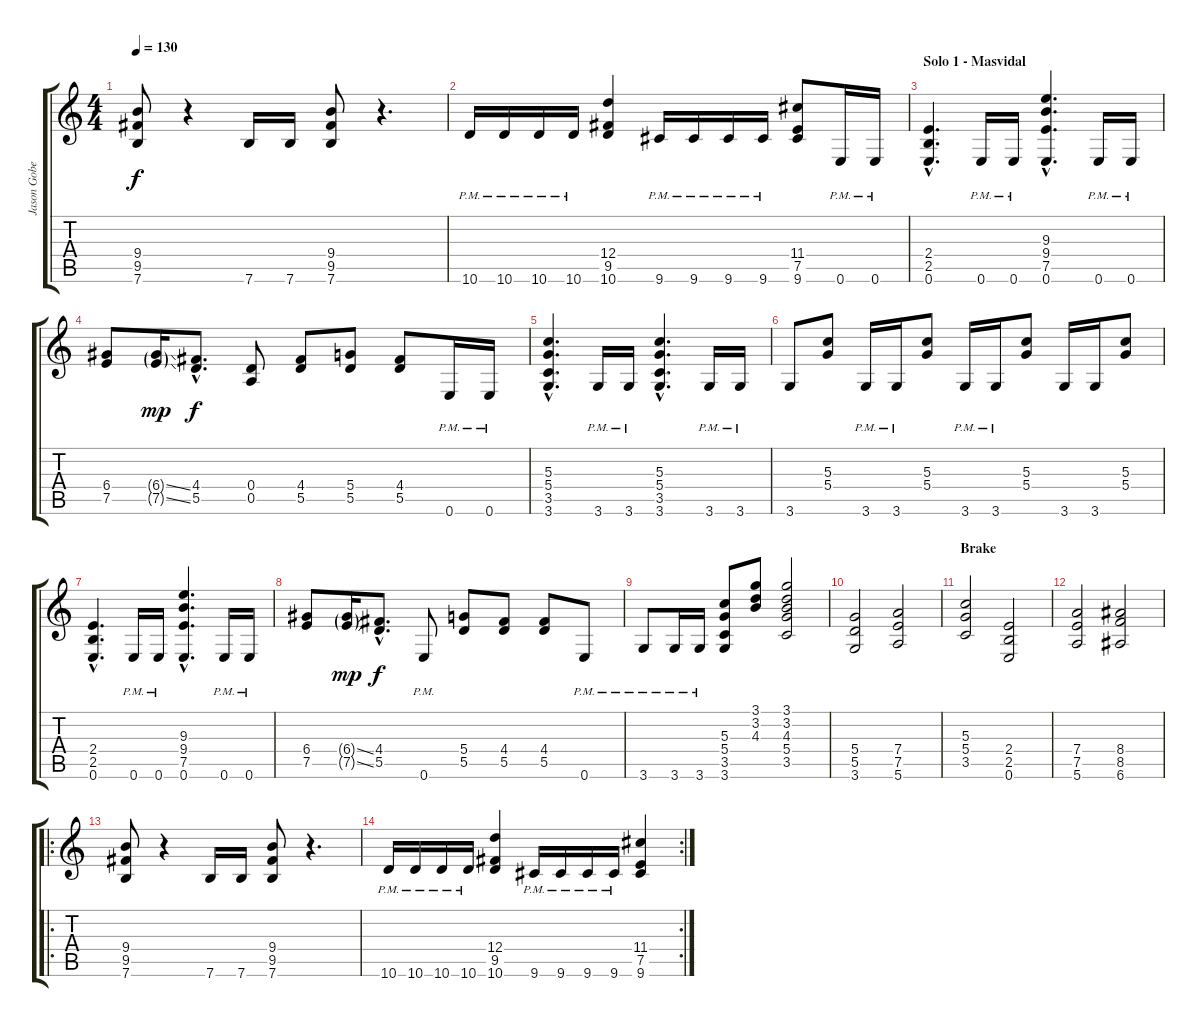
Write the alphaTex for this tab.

\track ("Jason Gobel" "Jason Gobe") {instrument distortionguitar}
\staff {score tabs}
\tuning (E4 B3 G3 D3 A2 E2) {hide}
\ts (4 4)
\tempo 130
\clef g2
\ks c
(9.4 9.5 7.6).8{dy f} r.4 7.6.16 7.6.16 (9.4 9.5 7.6).8 r.4{d} |
10.6{pm}.16 10.6{pm}.16 10.6{pm}.16 10.6{pm}.16 (12.4 9.5 10.6).4 9.6{pm}.16 9.6{pm}.16 9.6{pm}.16 9.6{pm}.16 (11.4 7.5 9.6).8 0.6{pm}.16 0.6{pm}.16 |
\section ("" "Solo 1 - Masvidal")
(2.4{hac} 2.5{hac} 0.6{hac}).4{d} 0.6{pm}.16 0.6{pm}.16 (9.3{hac} 9.4{hac} 7.5{hac} 0.6{hac}).4{d} 0.6{pm}.16 0.6{pm}.16 |
(6.4 7.5).8 (6.4{ss g} 7.5{ss g}).16{dy mp} (4.4{hac} 5.5{hac}).8{d dy f} (0.4 0.5).8 (4.4 5.5).8 (5.4 5.5).8 (4.4 5.5).8 0.6{pm}.16 0.6{pm}.16 |
(5.3{hac} 5.4{hac} 3.5{hac} 3.6{hac}).4{d} 3.6{pm}.16 3.6{pm}.16 (5.3{hac} 5.4{hac} 3.5{hac} 3.6{hac}).4{d} 3.6{pm}.16 3.6{pm}.16 |
3.6.8 (5.3 5.4).8 3.6{pm}.16 3.6{pm}.16 (5.3 5.4).8 3.6{pm}.16 3.6{pm}.16 (5.3 5.4).8 3.6.16 3.6.16 (5.3 5.4).8 |
(2.4{hac} 2.5{hac} 0.6{hac}).4{d} 0.6{pm}.16 0.6{pm}.16 (9.3{hac} 9.4{hac} 7.5{hac} 0.6{hac}).4{d} 0.6{pm}.16 0.6{pm}.16 |
(6.4 7.5).8 (6.4{ss g} 7.5{ss g}).16{dy mp} (4.4{hac} 5.5{hac}).8{d dy f} 0.6{pm}.8 (5.4 5.5).8 (4.4 5.5).8 (4.4 5.5).8 0.6{pm}.8 |
3.6{pm}.8 3.6{pm}.16 3.6{pm}.16 (5.3 5.4 3.5 3.6).8 (3.1 3.2 4.3).8 (3.1 3.2 4.3 5.4 3.5).2 |
(5.4 5.5 3.6).2 (7.4 7.5 5.6).2 |
\section ("" "Brake")
(5.3 5.4 3.5).2 (2.4 2.5 0.6).2 |
(7.4 7.5 5.6).2 (8.4 8.5 6.6).2 |
\ro
(9.4 9.5 7.6).8 r.4 7.6.16 7.6.16 (9.4 9.5 7.6).8 r.4{d} |
\rc 2
10.6{pm}.16 10.6{pm}.16 10.6{pm}.16 10.6{pm}.16 (12.4 9.5 10.6).4 9.6{pm}.16 9.6{pm}.16 9.6{pm}.16 9.6{pm}.16 (11.4 7.5 9.6).4
